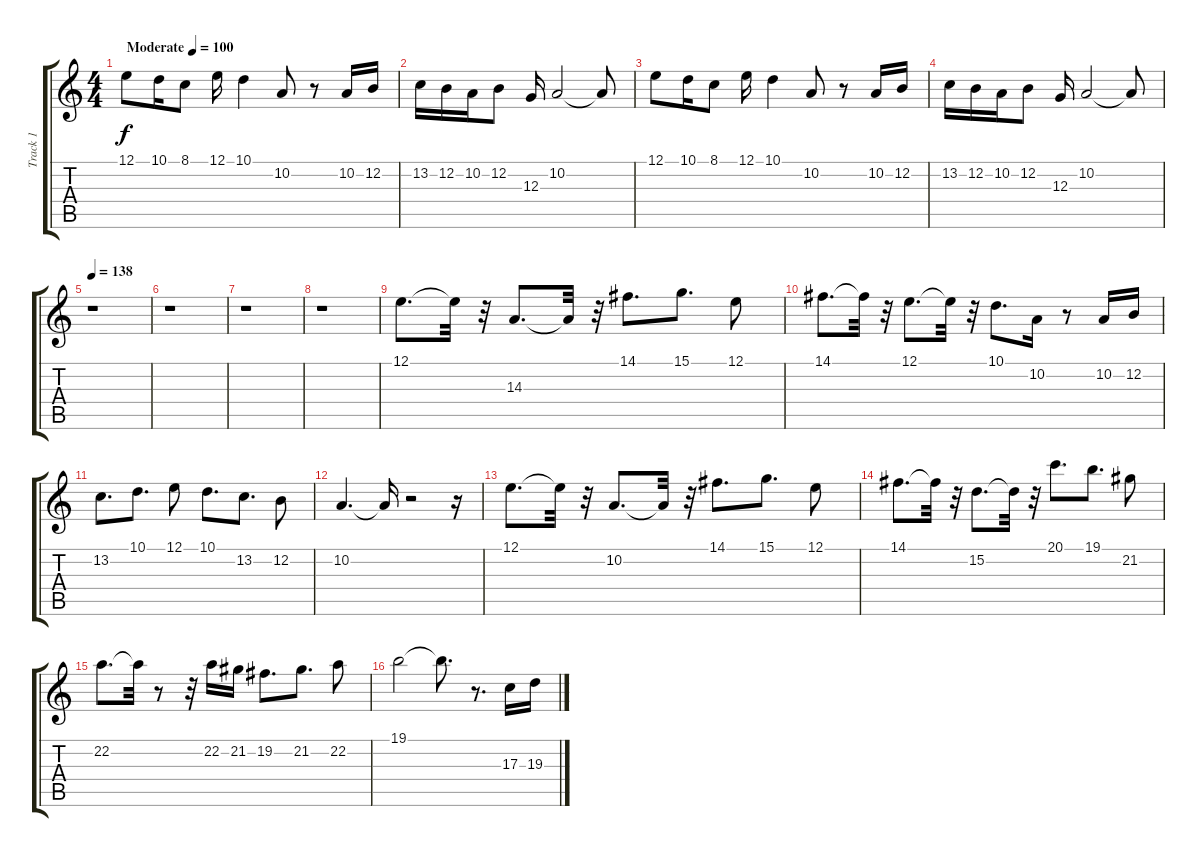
\track ("Track 1" "Track 1") {instrument stringensemble1}
\staff {score tabs}
\tuning (E4 B3 G3 D3 A2 E2) {hide}
\ts (4 4)
\tempo (100 "Moderate")
\clef g2
\ks c
12.1.8{dy f instrument stringensemble1} 10.1.16 8.1.8 12.1.16 10.1.4 10.2.8 r.8 10.2.16 12.2.16 |
13.2.16 12.2.16 10.2.16 12.2.8 12.3.16 10.2.2 10.2{t}.8 |
12.1.8 10.1.16 8.1.8 12.1.16 10.1.4 10.2.8 r.8 10.2.16 12.2.16 |
13.2.16 12.2.16 10.2.16 12.2.8 12.3.16 10.2.2 10.2{t}.8 |
\tempo 138
r.1 |
r.1 |
r.1 |
r.1 |
12.1.8{d} 12.1{t}.32 r.32 14.3.8{d} 14.3{t}.32 r.32 14.1.8{d} 15.1.8{d} 12.1.8 |
14.1.8{d} 14.1{t}.32 r.32 12.1.8{d} 12.1{t}.32 r.32 10.1.8{d} 10.2.16 r.8 10.2.16 12.2.16 |
13.2.8{d} 10.1.8{d} 12.1.8 10.1.8{d} 13.2.8{d} 12.2.8 |
10.2.4{d} 10.2{t}.16 r.2 r.16 |
12.1.8{d} 12.1{t}.32 r.32 10.2.8{d} 10.2{t}.32 r.32 14.1.8{d} 15.1.8{d} 12.1.8 |
14.1.8{d} 14.1{t}.32 r.32 15.2.8{d} 15.2{t}.32 r.32 20.1.8{d} 19.1.8{d} 21.2.8 |
22.2.8{d} 22.2{t}.32 r.8 r.32 22.2.16 21.2.16 19.2.8{d} 21.2.8{d} 22.2.8 |
19.1.2 19.1{t}.8{d} r.8{d} 17.3.16 19.3.16
